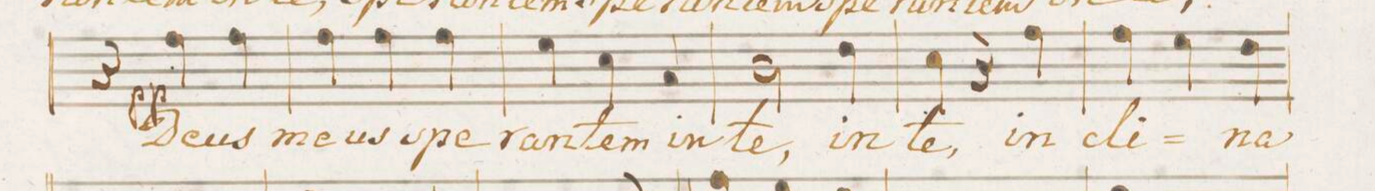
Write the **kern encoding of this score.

**kern	**text	**dynam
*I"Tenore.	*	*
*clefC4	*	*
*k[f#]	*	*
*M3/4	*	*
4r	.	.
4e\	De-	pp
4e\	-us	.
=38	=38	=38
4e\	me-	.
4e\	-us	.
4e\	spe-	.
=39	=39	=39
4d\	-ran-	.
4B\	-tem	.
4G/	in	.
=40	=40	=40
2A\	te,	.
4c\	in	.
=41	=41	=41
4B\	te,	.
4r	.	.
4e\	in-	.
=42	=42	=42
4e\	-cli-	.
4d\	.	.
4c\	-na	.
=43	=43	=43
*-	*-	*-
